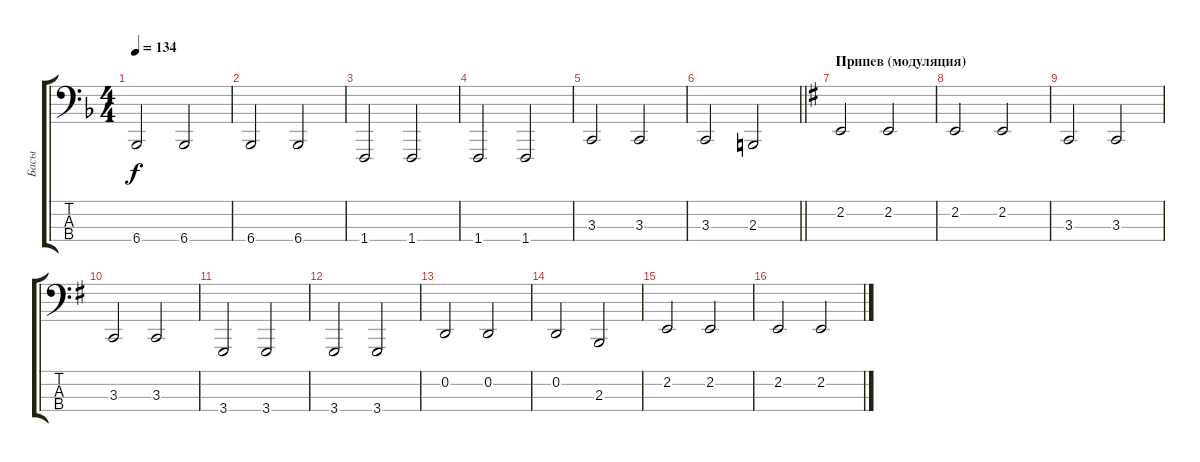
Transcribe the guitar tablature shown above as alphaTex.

\track ("Басы" "Басы") {instrument accordion}
\staff {score tabs}
\tuning (G2 D2 A1 E1) {hide}
\ts (4 4)
\tempo 134
\clef f4
\ks dminor
6.4.2{dy f} 6.4.2 |
6.4.2 6.4.2 |
1.4.2 1.4.2 |
1.4.2 1.4.2 |
3.3.2 3.3.2 |
\barLineRight lightlight
3.3.2 2.3.2 |
\section ("" "Припев (модуляция)")
\ks eminor
2.2.2 2.2.2 |
2.2.2 2.2.2 |
3.3.2 3.3.2 |
3.3.2 3.3.2 |
3.4.2 3.4.2 |
3.4.2 3.4.2 |
0.2.2 0.2.2 |
0.2.2 2.3.2 |
2.2.2 2.2.2 |
2.2.2 2.2.2
